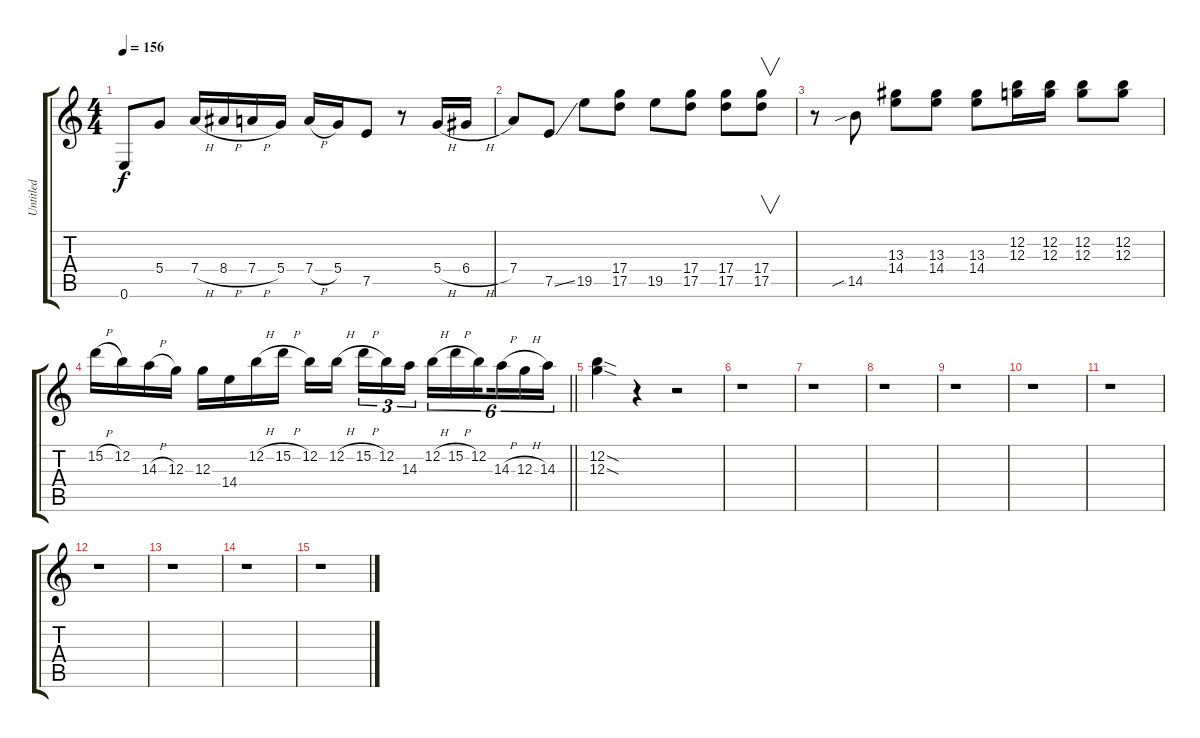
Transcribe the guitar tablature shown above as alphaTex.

\track ("Untitled" "Untitled") {instrument distortionguitar}
\staff {score tabs}
\tuning (E4 B3 G3 D3 A2 E2) {hide}
\ts (4 4)
\tempo 156
\clef g2
\ks c
0.6{t}.8{dy f} 5.4.8 7.4{h}.16 8.4{h}.16 7.4{h}.16 5.4.16 7.4{h}.16 5.4.16 7.5.8 r.8 5.4{h}.16 6.4{h}.16 |
7.4.8 7.5{ss}.8 19.5.8 (17.4 17.5).8 19.5.8 (17.4 17.5).8 (17.4 17.5).8 (17.4 17.5).8{v} |
r.8 14.5{sib}.8 (13.3 14.4).8 (13.3 14.4).8 (13.3 14.4).8 (12.2 12.3).16 (12.2 12.3).16 (12.2 12.3).8 (12.2 12.3).8 |
\barLineRight lightlight
15.2{h}.16 12.2.16 14.3{h}.16 12.3.16 12.3.16 14.4.16 12.2{h}.16 15.2{h}.16 12.2.16 12.2{h}.16{beam splitsecondary} 15.2{h}.16{tu (3 2)} 12.2.16{tu (3 2)} 14.3.16{tu (3 2)} 12.2{h}.16{tu (6 4)} 15.2{h}.16{tu (6 4)} 12.2.16{tu (6 4) beam splitsecondary} 14.3{h}.16{tu (6 4)} 12.3{h}.16{tu (6 4)} 14.3.16{tu (6 4)} |
(12.2{sod} 12.3{sod}).4 r.4 r.2 |
r.1 |
r.1 |
r.1 |
r.1 |
r.1 |
r.1 |
r.1 |
r.1 |
r.1 |
r.1
